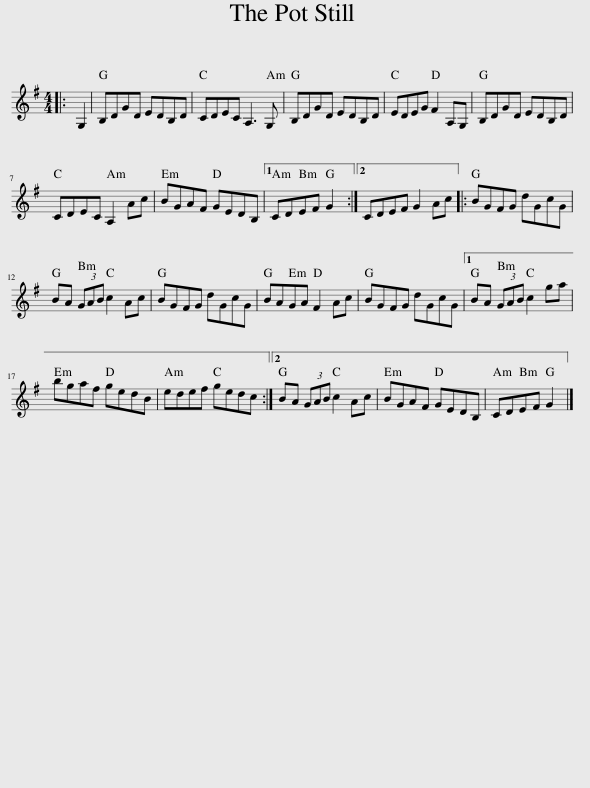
X:1
L:1/8
M:4/4
I:linebreak $
K:G
V:1 treble
V:1
|: G,2 | B,DGD EDB,D | CDEC A,3 G, | B,DGD EDB,D | EDEG F2 A,G, | %5
 B,DGD EDB,D |$ CDEC A,2 Ac | BGAF GEDB, |1 CDEF G2 :|2 CDEF G2 Ac |: %10
 BGFG dGcG |$ BA (3GAB c2 Ac | BGFG dGcG | BAGA F2 Ac | BGFG dGcG |1 %15
 BA (3GAB c2 ga |$ bgaf gedB | edef gedc :|2 BA (3GAB c2 Ac | BGAF GEDB, | %20
 CDEF G2 |] %21
